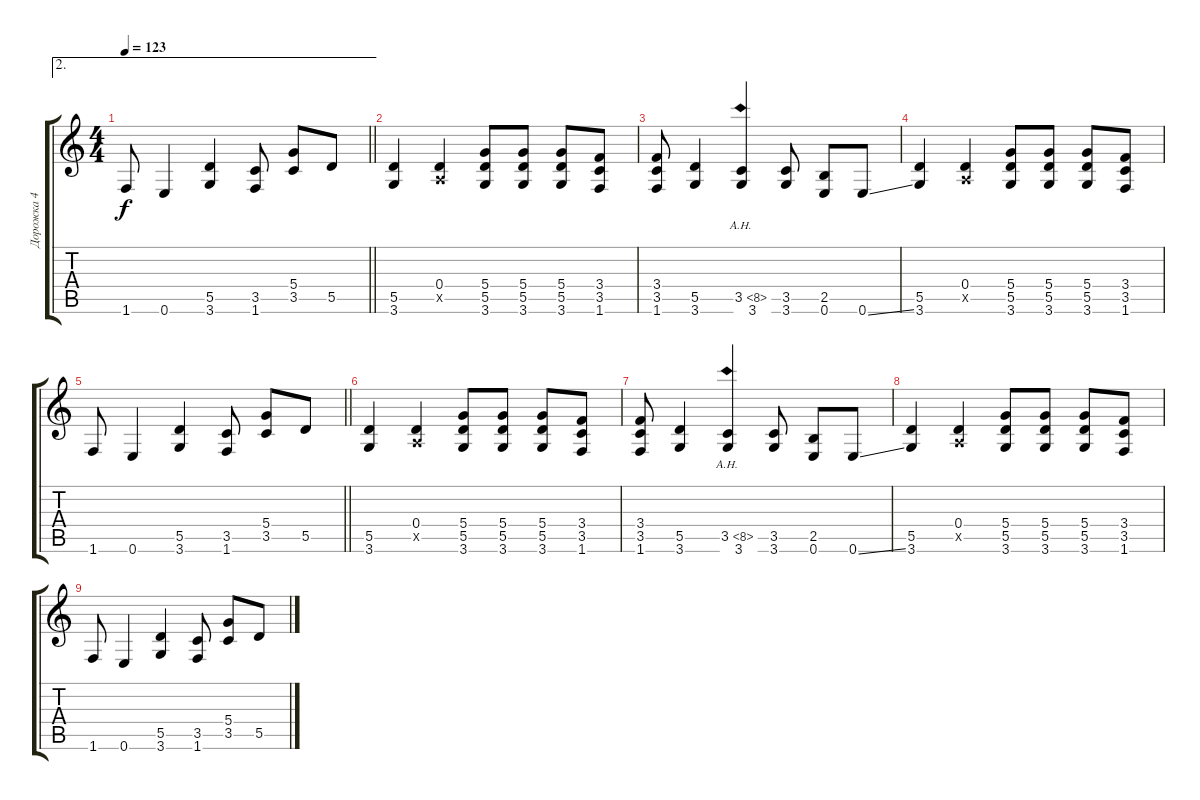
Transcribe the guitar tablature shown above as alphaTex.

\track ("Дорожка 4" "Дорожка 4") {instrument distortionguitar}
\staff {score tabs}
\tuning (E4 B3 G3 D3 A2 E2) {hide}
\ae 2
\ts (4 4)
\tempo 123
\clef g2
\barLineRight lightlight
\ks c
1.6.8{dy f} 0.6.4 (5.5 3.6).4 (3.5 1.6).8 (5.4 3.5).8 5.5.8 |
(5.5 3.6).4 (0.4 0.5{x}).4 (5.4 5.5 3.6).8 (5.4 5.5 3.6).8 (5.4 5.5 3.6).8 (3.4 3.5 1.6).8 |
(3.4 3.5 1.6).8 (5.5 3.6).4 (3.5{ah 5} 3.6).4 (3.5 3.6).8 (2.5 0.6).8 0.6{ss}.8 |
(5.5 3.6).4 (0.4 0.5{x}).4 (5.4 5.5 3.6).8 (5.4 5.5 3.6).8 (5.4 5.5 3.6).8 (3.4 3.5 1.6).8 |
\barLineRight lightlight
1.6.8 0.6.4 (5.5 3.6).4 (3.5 1.6).8 (5.4 3.5).8 5.5.8 |
(5.5 3.6).4 (0.4 0.5{x}).4 (5.4 5.5 3.6).8 (5.4 5.5 3.6).8 (5.4 5.5 3.6).8 (3.4 3.5 1.6).8 |
(3.4 3.5 1.6).8 (5.5 3.6).4 (3.5{ah 5} 3.6).4 (3.5 3.6).8 (2.5 0.6).8 0.6{ss}.8 |
(5.5 3.6).4 (0.4 0.5{x}).4 (5.4 5.5 3.6).8 (5.4 5.5 3.6).8 (5.4 5.5 3.6).8 (3.4 3.5 1.6).8 |
1.6.8 0.6.4 (5.5 3.6).4 (3.5 1.6).8 (5.4 3.5).8 5.5.8
